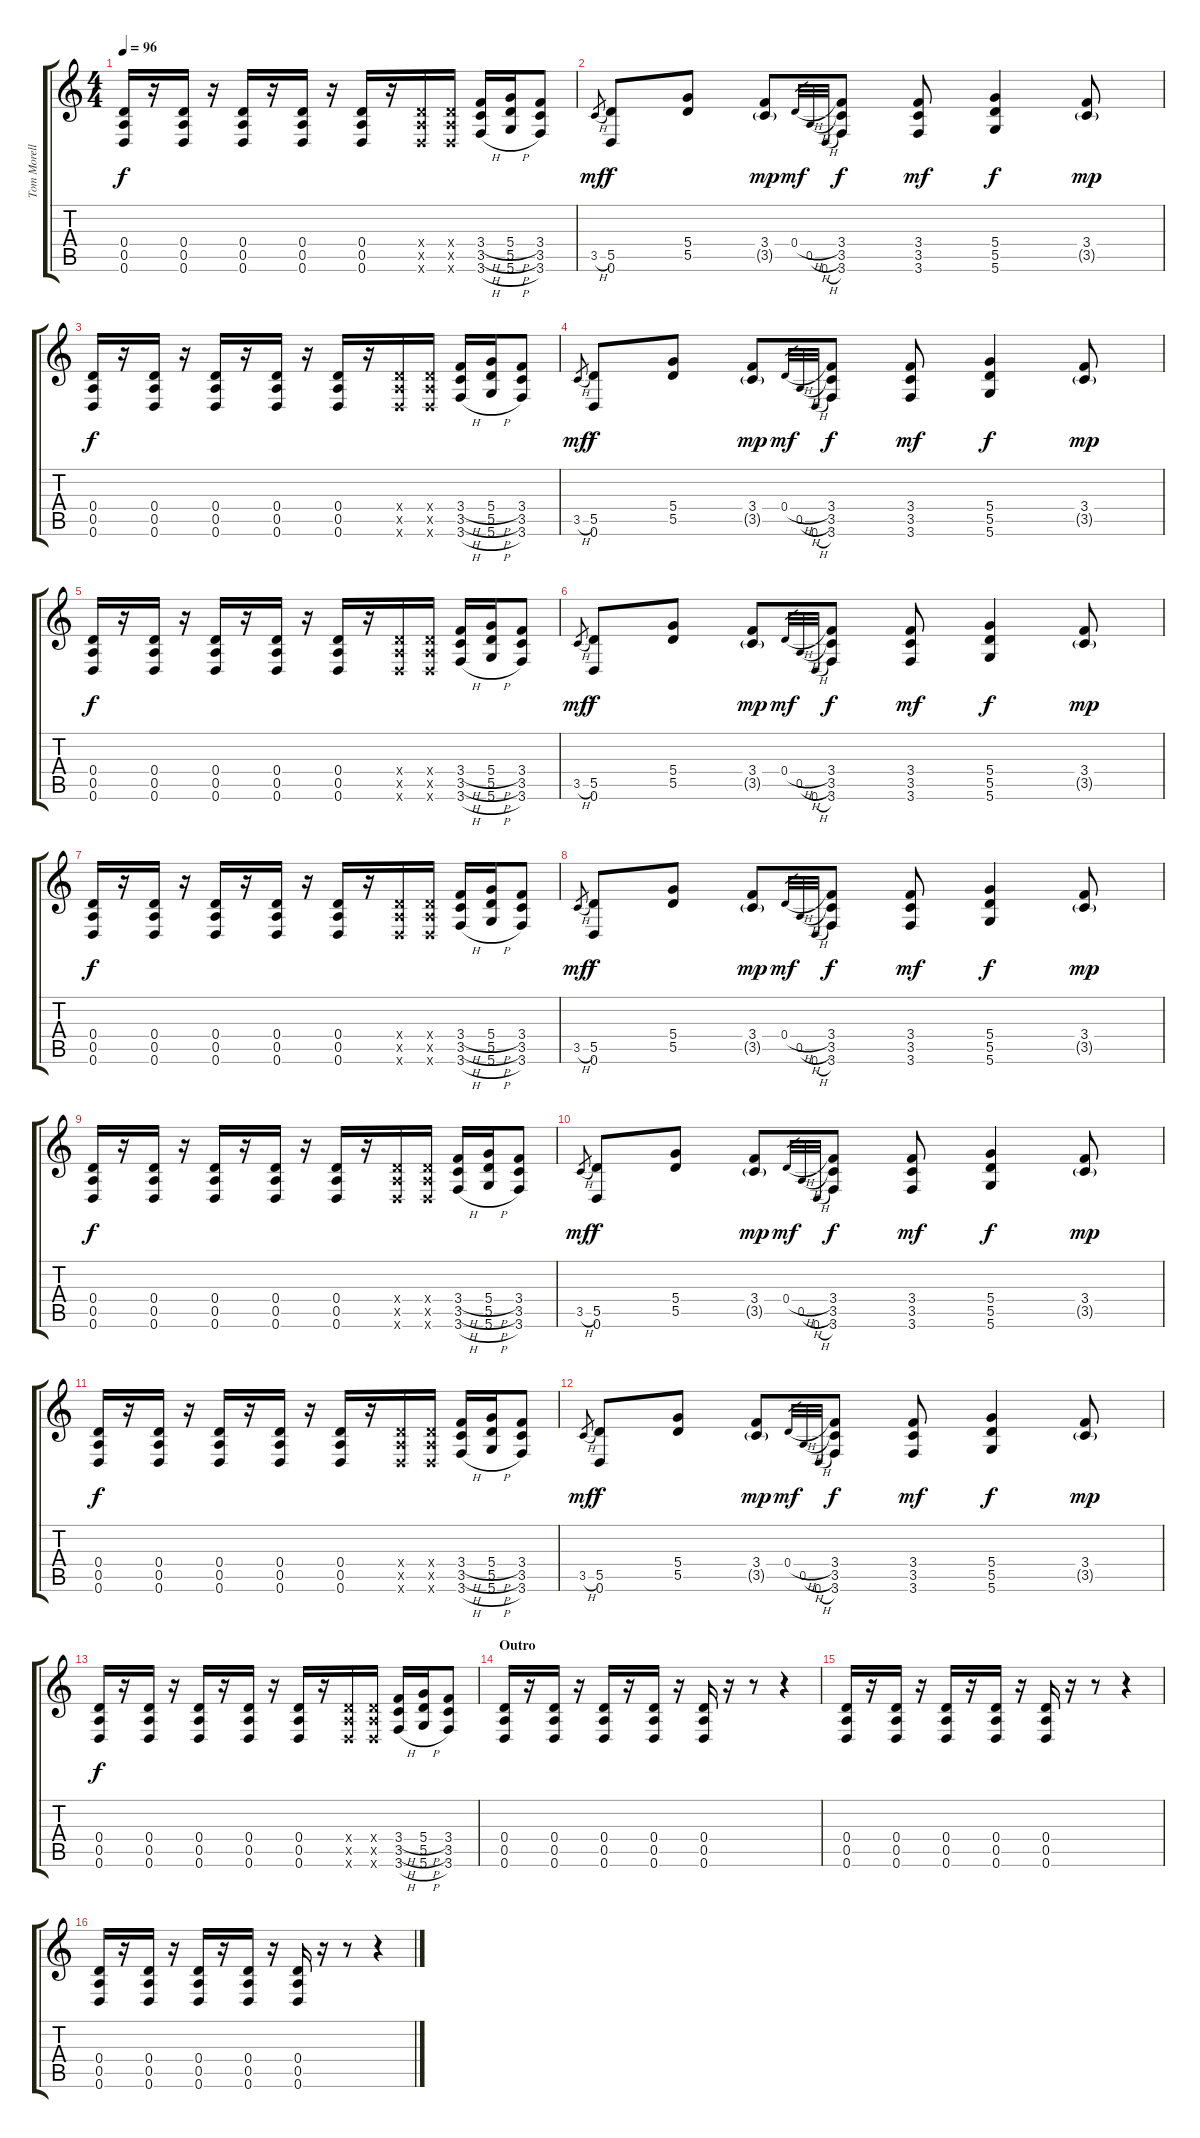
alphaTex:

\track ("Tom Morello / Guitar" "Tom Morell") {instrument overdrivenguitar}
\staff {score tabs}
\tuning (E4 B3 G3 D3 A2 D2) {hide}
\ts (4 4)
\tempo 96
\clef g2
\ks c
(0.4 0.5 0.6).16{dy f} r.16 (0.4 0.5 0.6).16 r.16 (0.4 0.5 0.6).16 r.16 (0.4 0.5 0.6).16 r.16 (0.4 0.5 0.6).16 r.16 (0.4{x} 0.5{x} 0.6{x}).16 (0.4{x} 0.5{x} 0.6{x}).16 (3.4{h} 3.5{h} 3.6{h}).16 (5.4{h} 5.5{h} 5.6{h}).16 (3.4 3.5 3.6).8 |
3.5{h}.8{gr dy mf} (5.5 0.6).8{dy f} (5.4 5.5).8 (3.4 3.5{g}).8{dy mp} 0.4{h}.32{gr dy mf} 0.5{h}.32{gr} 0.6{h}.32{gr} (3.4 3.5 3.6).8{dy f} (3.4 3.5 3.6).8{dy mf} (5.4 5.5 5.6).4{dy f} (3.4 3.5{g}).8{dy mp} |
(0.4 0.5 0.6).16{dy f} r.16 (0.4 0.5 0.6).16 r.16 (0.4 0.5 0.6).16 r.16 (0.4 0.5 0.6).16 r.16 (0.4 0.5 0.6).16 r.16 (0.4{x} 0.5{x} 0.6{x}).16 (0.4{x} 0.5{x} 0.6{x}).16 (3.4{h} 3.5{h} 3.6{h}).16 (5.4{h} 5.5{h} 5.6{h}).16 (3.4 3.5 3.6).8 |
3.5{h}.8{gr dy mf} (5.5 0.6).8{dy f} (5.4 5.5).8 (3.4 3.5{g}).8{dy mp} 0.4{h}.32{gr dy mf} 0.5{h}.32{gr} 0.6{h}.32{gr} (3.4 3.5 3.6).8{dy f} (3.4 3.5 3.6).8{dy mf} (5.4 5.5 5.6).4{dy f} (3.4 3.5{g}).8{dy mp} |
(0.4 0.5 0.6).16{dy f} r.16 (0.4 0.5 0.6).16 r.16 (0.4 0.5 0.6).16 r.16 (0.4 0.5 0.6).16 r.16 (0.4 0.5 0.6).16 r.16 (0.4{x} 0.5{x} 0.6{x}).16 (0.4{x} 0.5{x} 0.6{x}).16 (3.4{h} 3.5{h} 3.6{h}).16 (5.4{h} 5.5{h} 5.6{h}).16 (3.4 3.5 3.6).8 |
3.5{h}.8{gr dy mf} (5.5 0.6).8{dy f} (5.4 5.5).8 (3.4 3.5{g}).8{dy mp} 0.4{h}.32{gr dy mf} 0.5{h}.32{gr} 0.6{h}.32{gr} (3.4 3.5 3.6).8{dy f} (3.4 3.5 3.6).8{dy mf} (5.4 5.5 5.6).4{dy f} (3.4 3.5{g}).8{dy mp} |
(0.4 0.5 0.6).16{dy f} r.16 (0.4 0.5 0.6).16 r.16 (0.4 0.5 0.6).16 r.16 (0.4 0.5 0.6).16 r.16 (0.4 0.5 0.6).16 r.16 (0.4{x} 0.5{x} 0.6{x}).16 (0.4{x} 0.5{x} 0.6{x}).16 (3.4{h} 3.5{h} 3.6{h}).16 (5.4{h} 5.5{h} 5.6{h}).16 (3.4 3.5 3.6).8 |
3.5{h}.8{gr dy mf} (5.5 0.6).8{dy f} (5.4 5.5).8 (3.4 3.5{g}).8{dy mp} 0.4{h}.32{gr dy mf} 0.5{h}.32{gr} 0.6{h}.32{gr} (3.4 3.5 3.6).8{dy f} (3.4 3.5 3.6).8{dy mf} (5.4 5.5 5.6).4{dy f} (3.4 3.5{g}).8{dy mp} |
(0.4 0.5 0.6).16{dy f} r.16 (0.4 0.5 0.6).16 r.16 (0.4 0.5 0.6).16 r.16 (0.4 0.5 0.6).16 r.16 (0.4 0.5 0.6).16 r.16 (0.4{x} 0.5{x} 0.6{x}).16 (0.4{x} 0.5{x} 0.6{x}).16 (3.4{h} 3.5{h} 3.6{h}).16 (5.4{h} 5.5{h} 5.6{h}).16 (3.4 3.5 3.6).8 |
3.5{h}.8{gr dy mf} (5.5 0.6).8{dy f} (5.4 5.5).8 (3.4 3.5{g}).8{dy mp} 0.4{h}.32{gr dy mf} 0.5{h}.32{gr} 0.6{h}.32{gr} (3.4 3.5 3.6).8{dy f} (3.4 3.5 3.6).8{dy mf} (5.4 5.5 5.6).4{dy f} (3.4 3.5{g}).8{dy mp} |
(0.4 0.5 0.6).16{dy f} r.16 (0.4 0.5 0.6).16 r.16 (0.4 0.5 0.6).16 r.16 (0.4 0.5 0.6).16 r.16 (0.4 0.5 0.6).16 r.16 (0.4{x} 0.5{x} 0.6{x}).16 (0.4{x} 0.5{x} 0.6{x}).16 (3.4{h} 3.5{h} 3.6{h}).16 (5.4{h} 5.5{h} 5.6{h}).16 (3.4 3.5 3.6).8 |
3.5{h}.8{gr dy mf} (5.5 0.6).8{dy f} (5.4 5.5).8 (3.4 3.5{g}).8{dy mp} 0.4{h}.32{gr dy mf} 0.5{h}.32{gr} 0.6{h}.32{gr} (3.4 3.5 3.6).8{dy f} (3.4 3.5 3.6).8{dy mf} (5.4 5.5 5.6).4{dy f} (3.4 3.5{g}).8{dy mp} |
(0.4 0.5 0.6).16{dy f} r.16 (0.4 0.5 0.6).16 r.16 (0.4 0.5 0.6).16 r.16 (0.4 0.5 0.6).16 r.16 (0.4 0.5 0.6).16 r.16 (0.4{x} 0.5{x} 0.6{x}).16 (0.4{x} 0.5{x} 0.6{x}).16 (3.4{h} 3.5{h} 3.6{h}).16 (5.4{h} 5.5{h} 5.6{h}).16 (3.4 3.5 3.6).8 |
\section ("" "Outro")
(0.4 0.5 0.6).16 r.16 (0.4 0.5 0.6).16 r.16 (0.4 0.5 0.6).16 r.16 (0.4 0.5 0.6).16 r.16 (0.4 0.5 0.6).16 r.16 r.8 r.4 |
(0.4 0.5 0.6).16 r.16 (0.4 0.5 0.6).16 r.16 (0.4 0.5 0.6).16 r.16 (0.4 0.5 0.6).16 r.16 (0.4 0.5 0.6).16 r.16 r.8 r.4 |
(0.4 0.5 0.6).16 r.16 (0.4 0.5 0.6).16 r.16 (0.4 0.5 0.6).16 r.16 (0.4 0.5 0.6).16 r.16 (0.4 0.5 0.6).16 r.16 r.8 r.4
